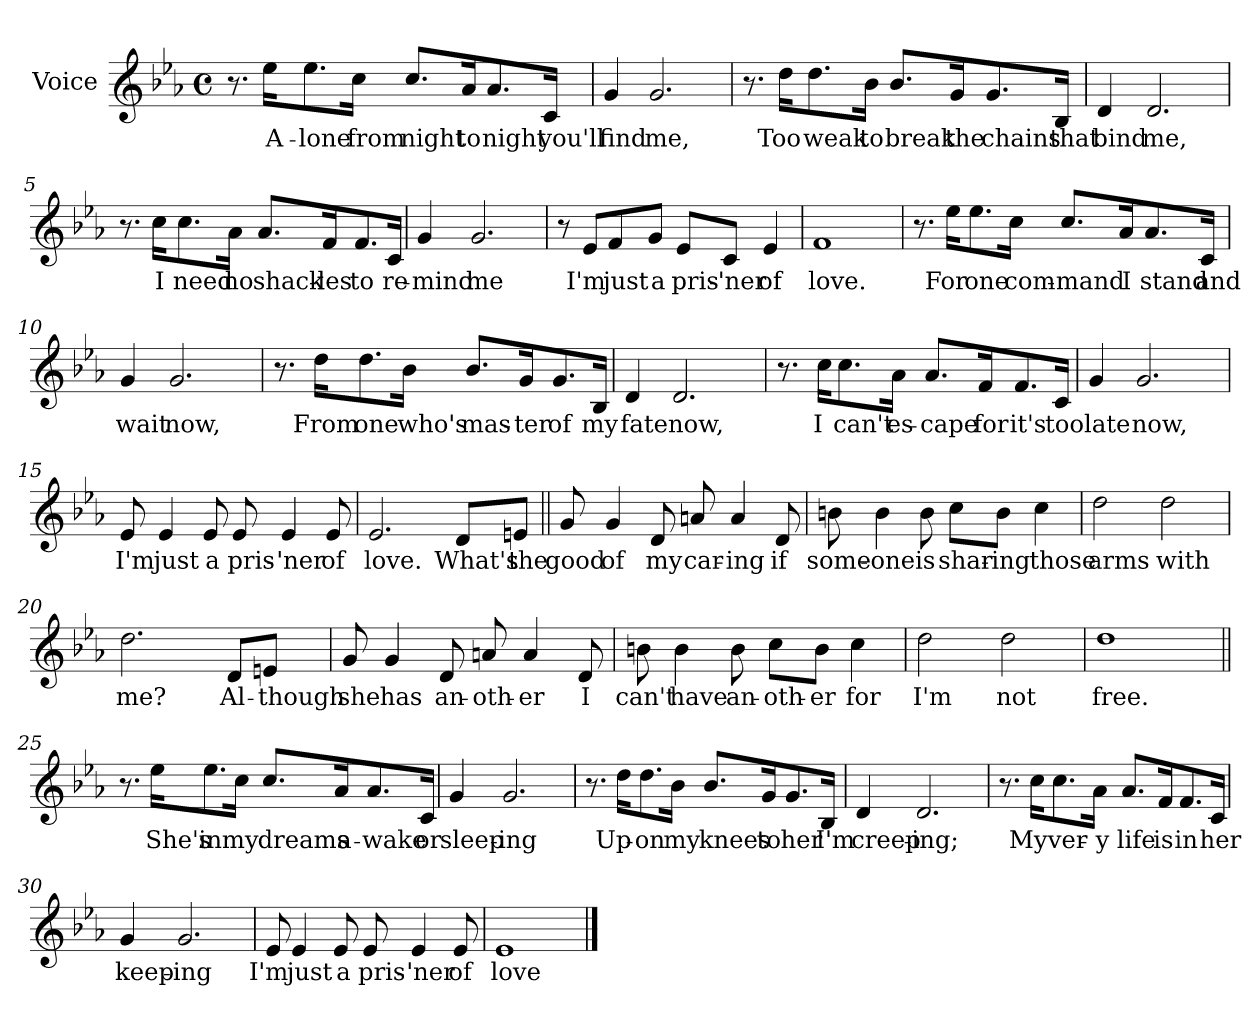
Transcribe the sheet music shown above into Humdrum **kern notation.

**kern	**text
*part1	*part1
*staff1	*staff1
*I"Voice	*
*clefG2	*
*k[b-e-a-]	*
*E-:	*
*M4/4	*
*met(c)	*
=1	=1
8.r	.
16ee-\L	A-
8.ee-\	-lone
16cc\J	from
8.cc/L	night
16a-/	to
8.a-/	night
16c/J	you'll
=2	=2
4g/	find
2.g/	me,
=3	=3
8.r	.
16dd\L	Too
8.dd\	weak
16b-\J	to
8.b-/L	break
16g/	the
8.g/	chains
16B-/J	that
!!LO:LB:g=z
=4	=4
4d/	bind
2.d/	me,
=5	=5
8.r	.
16cc\L	I
8.cc\	need
16a-\J	no
8.a-/L	shack-
16f/	-les
8.f/	to
16c/J	re-
=6	=6
4g/	-mind
2.g/	me
=7	=7
8r	.
8e-/L	I'm
8f/	just
8g/J	a
8e-/L	pris-
8c/J	-'ner
4e-/	of
=8	=8
1f	love.
!!LO:LB:g=z
=9	=9
8.r	.
16ee-\L	For
8.ee-\	one
16cc\J	com-
8.cc/L	-mand
16a-/	I
8.a-/	stand
16c/J	and
=10	=10
4g/	wait
2.g/	now,
=11	=11
8.r	.
16dd\L	From
8.dd\	one
16b-\J	who's
8.b-/L	mas-
16g/	-ter
8.g/	of
16B-/J	my
=12	=12
4d/	fate
2.d/	now,
!!LO:LB:g=z
=13	=13
8.r	.
16cc\L	I
8.cc\	can't
16a-\J	es-
8.a-/L	-cape
16f/	for
8.f/	it's
16c/J	too
=14	=14
4g/	late
2.g/	now,
=15	=15
8e-/	I'm
4e-/	just
8e-/	a
8e-/	pris-
4e-/	-'ner
8e-/	of
=16	=16
2.e-/	love.
8d/L	What's
8en/J	the
!!LO:LB:g=z
=17||	=17||
8g/	good
4g/	of
8d/	my
8an/	car-
4a/	-ing
8d/	if
=18	=18
8bn\	some-
4b\	-one
8b\	is
8cc\L	shar-
8b\J	-ing
4cc\	those
=19	=19
2dd\	arms
2dd\	with
=20	=20
2.dd\	me?
8d/L	Al-
8en/J	though
!!LO:LB:g=z
=21	=21
8g/	she
4g/	has
8d/	an-
8an/	-oth-
4a/	-er
8d/	I
=22	=22
8bn\	can't
4b\	have
8b\	an-
8cc\L	-oth-
8b\J	-er
4cc\	for
=23	=23
2dd\	I'm
2dd\	not
=24	=24
1dd	free.
!!LO:LB:g=z
=25||	=25||
8.r	.
16ee-\L	She's
8.ee-\	in
16cc\J	my
8.cc/L	dreams
16a-/	a-
8.a-/	-wake
16c/J	or
=26	=26
4g/	sleep-
2.g/	-ing
=27	=27
8.r	.
16dd\L	Up-
8.dd\	-on
16b-\J	my
8.b-/L	knees
16g/	to
8.g/	her
16B-/J	I'm
=28	=28
4d/	creep-
2.d/	ing;
!!LO:LB:g=z
=29	=29
8.r	.
16cc\L	My
8.cc\	ver-
16a-\J	-y
8.a-/L	life
16f/	is
8.f/	in
16c/J	her
=30	=30
4g/	keep-
2.g/	-ing
=31	=31
8e-/	I'm
4e-/	just
8e-/	a
8e-/	pris-
4e-/	-'ner
8e-/	of
=32	=32
1e-	love
==	==
*-	*-
